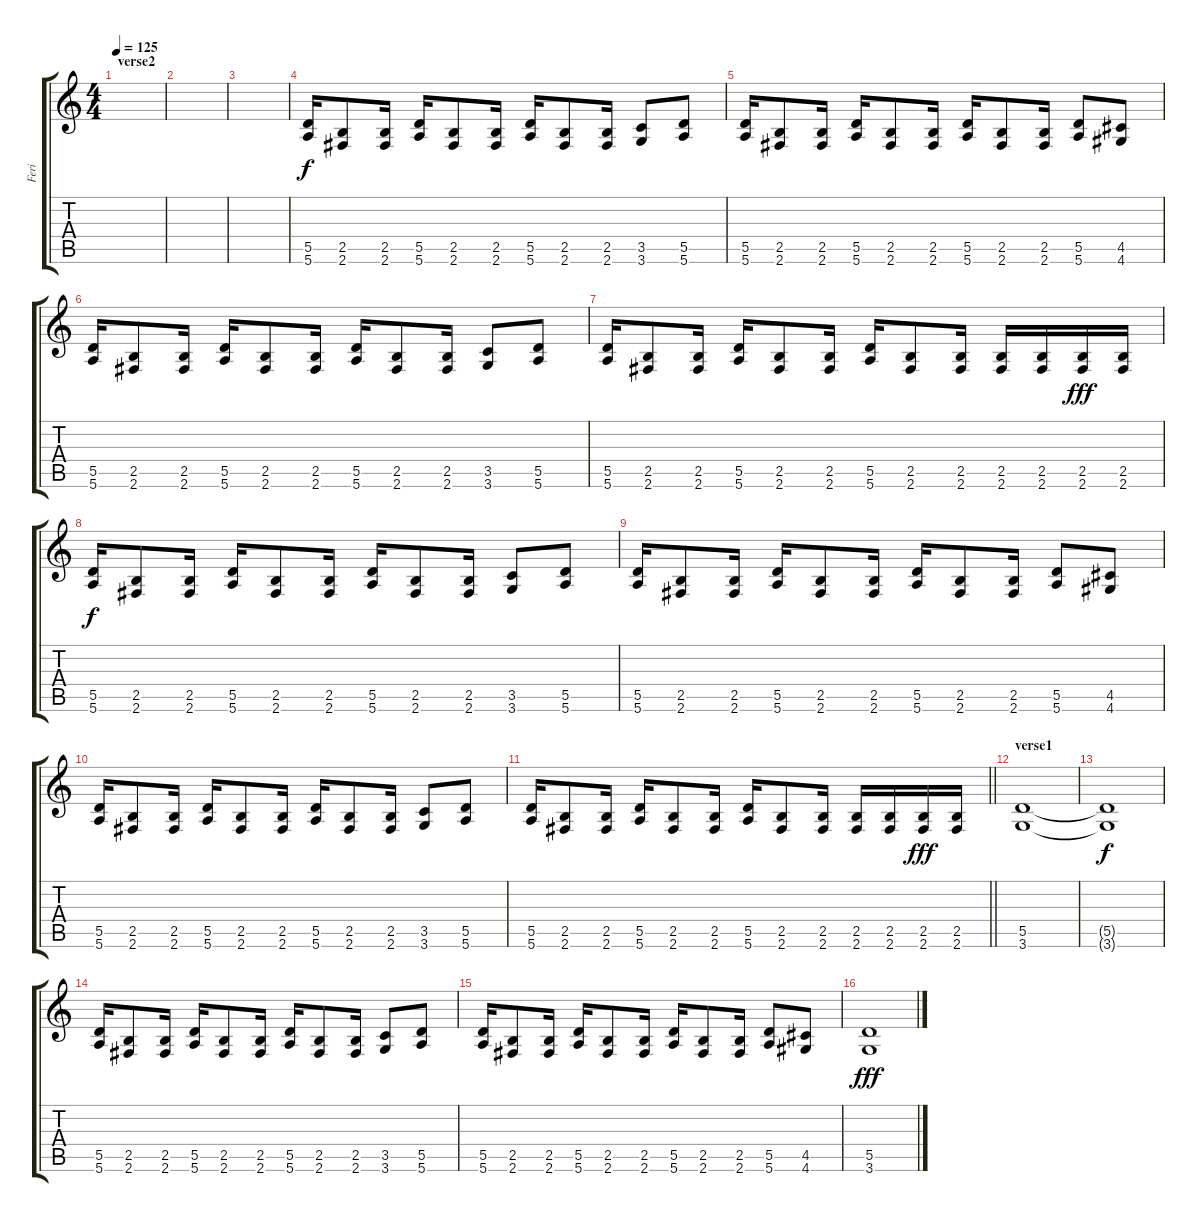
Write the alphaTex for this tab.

\track ("Feri" "Feri") {instrument distortionguitar}
\staff {score tabs}
\tuning (E4 B3 G3 D3 A2 E2) {hide}
\ts (4 4)
\section ("" "verse2")
\tempo 125
\clef g2
\ks c
|
|
|
(5.5 5.6).16 (2.5 2.6).8 (2.5 2.6).16 (5.5 5.6).16 (2.5 2.6).8 (2.5 2.6).16 (5.5 5.6).16 (2.5 2.6).8 (2.5 2.6).16 (3.5 3.6).8 (5.5 5.6).8 |
(5.5 5.6).16 (2.5 2.6).8 (2.5 2.6).16 (5.5 5.6).16 (2.5 2.6).8 (2.5 2.6).16 (5.5 5.6).16 (2.5 2.6).8 (2.5 2.6).16 (5.5 5.6).8 (4.5 4.6).8 |
(5.5 5.6).16 (2.5 2.6).8 (2.5 2.6).16 (5.5 5.6).16 (2.5 2.6).8 (2.5 2.6).16 (5.5 5.6).16 (2.5 2.6).8 (2.5 2.6).16 (3.5 3.6).8 (5.5 5.6).8 |
(5.5 5.6).16 (2.5 2.6).8 (2.5 2.6).16 (5.5 5.6).16 (2.5 2.6).8 (2.5 2.6).16 (5.5 5.6).16 (2.5 2.6).8 (2.5 2.6).16 (2.5 2.6).16 (2.5 2.6).16 (2.5 2.6).16{dy fff} (2.5 2.6).16 |
(5.5 5.6).16{dy f} (2.5 2.6).8 (2.5 2.6).16 (5.5 5.6).16 (2.5 2.6).8 (2.5 2.6).16 (5.5 5.6).16 (2.5 2.6).8 (2.5 2.6).16 (3.5 3.6).8 (5.5 5.6).8 |
(5.5 5.6).16 (2.5 2.6).8 (2.5 2.6).16 (5.5 5.6).16 (2.5 2.6).8 (2.5 2.6).16 (5.5 5.6).16 (2.5 2.6).8 (2.5 2.6).16 (5.5 5.6).8 (4.5 4.6).8 |
(5.5 5.6).16 (2.5 2.6).8 (2.5 2.6).16 (5.5 5.6).16 (2.5 2.6).8 (2.5 2.6).16 (5.5 5.6).16 (2.5 2.6).8 (2.5 2.6).16 (3.5 3.6).8 (5.5 5.6).8 |
\barLineRight lightlight
(5.5 5.6).16 (2.5 2.6).8 (2.5 2.6).16 (5.5 5.6).16 (2.5 2.6).8 (2.5 2.6).16 (5.5 5.6).16 (2.5 2.6).8 (2.5 2.6).16 (2.5 2.6).16 (2.5 2.6).16 (2.5 2.6).16{dy fff} (2.5 2.6).16 |
\section ("" "verse1")
(5.5 3.6).1 |
(5.5{t} 3.6{t}).1{dy f} |
(5.5 5.6).16 (2.5 2.6).8 (2.5 2.6).16 (5.5 5.6).16 (2.5 2.6).8 (2.5 2.6).16 (5.5 5.6).16 (2.5 2.6).8 (2.5 2.6).16 (3.5 3.6).8 (5.5 5.6).8 |
(5.5 5.6).16 (2.5 2.6).8 (2.5 2.6).16 (5.5 5.6).16 (2.5 2.6).8 (2.5 2.6).16 (5.5 5.6).16 (2.5 2.6).8 (2.5 2.6).16 (5.5 5.6).8 (4.5 4.6).8 |
(5.5 3.6).1{dy fff}
